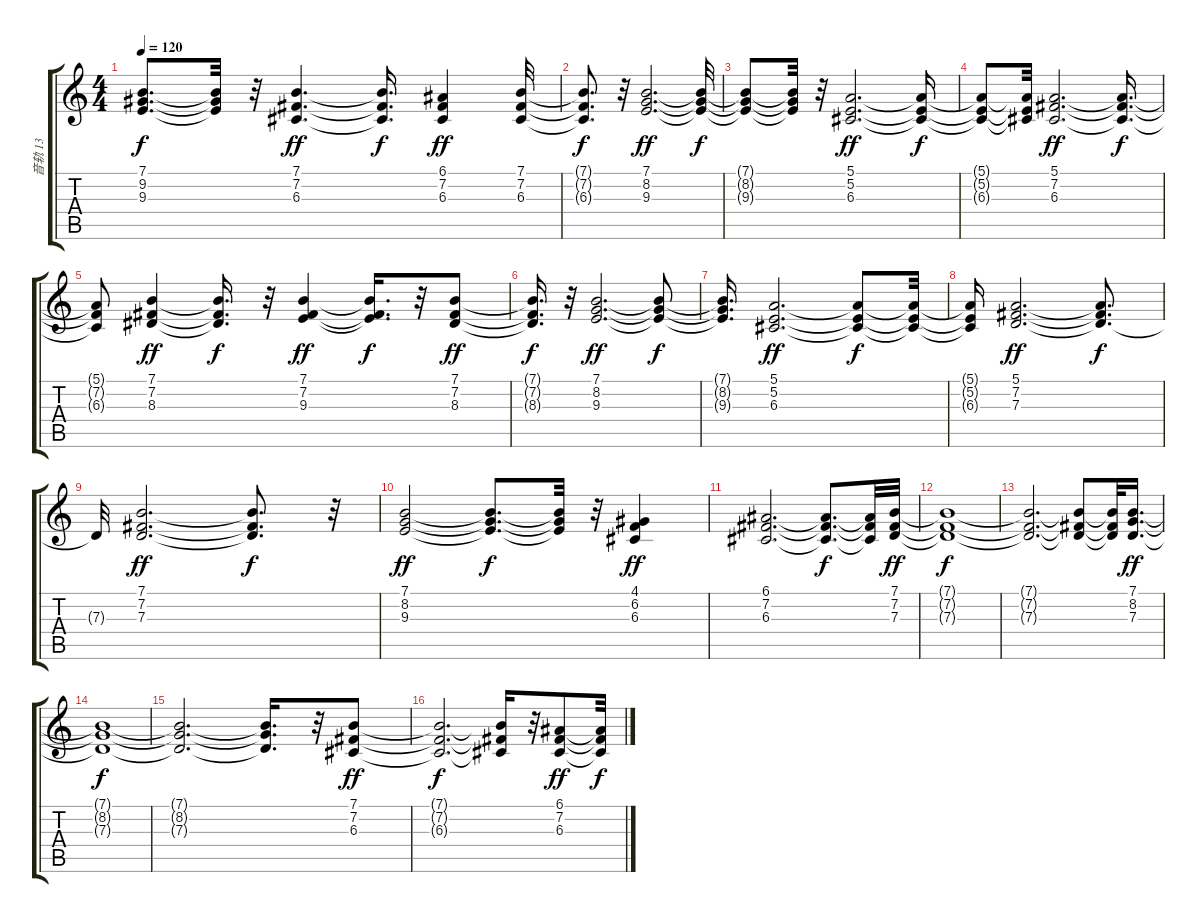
\track ("音轨 13" "音轨 13") {instrument pad2warm}
\staff {score tabs}
\tuning (E4 B3 G3 D3 A2 E2) {hide}
\ts (4 4)
\tempo 120
\clef g2
\ks c
(7.1{t} 9.2{t} 9.3{t}).8{d dy f} (7.1{t} 9.2{t} 9.3{t}).32 r.32 (7.1 7.2 6.3).4{d dy ff} (7.1{t} 7.2{t} 6.3{t}).16{d dy f} (6.1 7.2 6.3).4{dy ff} (7.1 7.2 6.3).32 |
(7.1{t} 7.2{t} 6.3{t}).8{d dy f} r.32 (7.1 8.2 9.3).2{d dy ff} (7.1{t} 8.2{t} 9.3{t}).32{dy f} |
(7.1{t} 8.2{t} 9.3{t}).8 (7.1{t} 8.2{t} 9.3{t}).32 r.32 (5.1 5.2 6.3).2{d dy ff} (5.1{t} 5.2{t} 6.3{t}).16{dy f} |
(5.1{t} 5.2{t} 6.3{t}).8 (5.1{t} 5.2{t} 6.3{t}).32 (5.1 7.2 6.3).2{d dy ff} (5.1{t} 7.2{t} 6.3{t}).16{d dy f} |
(5.1{t} 7.2{t} 6.3{t}).8 (7.1 7.2 8.3).4{dy ff} (7.1{t} 7.2{t} 8.3{t}).16{d dy f} r.32 (7.1 7.2 9.3).4{dy ff} (7.1{t} 7.2{t} 9.3{t}).16{d dy f} r.32 (7.1 7.2 8.3).8{dy ff} |
(7.1{t} 7.2{t} 8.3{t}).16{d dy f} r.32 (7.1 8.2 9.3).2{d dy ff} (7.1{t} 8.2{t} 9.3{t}).8{dy f} |
(7.1{t} 8.2{t} 9.3{t}).16{d} (5.1 5.2 6.3).2{d dy ff} (5.1{t} 5.2{t} 6.3{t}).8{dy f} (5.1{t} 5.2{t} 6.3{t}).32 |
(5.1{t} 5.2{t} 6.3{t}).16 (5.1 7.2 7.3).2{d dy ff} (5.1{t} 7.2{t} 7.3{t}).8{d dy f} |
7.3{t}.32 (7.1 7.2 7.3).2{d dy ff} (7.1{t} 7.2{t} 7.3{t}).8{d dy f} r.32 |
(7.1 8.2 9.3).2{dy ff} (7.1{t} 8.2{t} 9.3{t}).8{d dy f} (7.1{t} 8.2{t} 9.3{t}).32 r.32 (4.1 6.2 6.3).4{dy ff} |
(6.1 7.2 6.3).2{d} (6.1{t} 7.2{t} 6.3{t}).8{d dy f} (6.1{t} 7.2{t} 6.3{t}).32 (7.1 7.2 7.3).32{dy ff} |
(7.1{t} 7.2{t} 7.3{t}).1{dy f} |
(7.1{t} 7.2{t} 7.3{t}).2{d} (7.1{t} 7.2{t} 7.3{t}).8 (7.1{t} 7.2{t} 7.3{t}).32 (7.1 8.2 7.3).16{d dy ff} |
(7.1{t} 8.2{t} 7.3{t}).1{dy f} |
(7.1{t} 8.2{t} 7.3{t}).2{d} (7.1{t} 8.2{t} 7.3{t}).16{d} r.32 (7.1 7.2 6.3).8{dy ff} |
(7.1{t} 7.2{t} 6.3{t}).2{d dy f} (7.1{t} 7.2{t} 6.3{t}).16 r.32 (6.1 7.2 6.3).8{dy ff} (6.1{t} 7.2{t} 6.3{t}).32{dy f}
